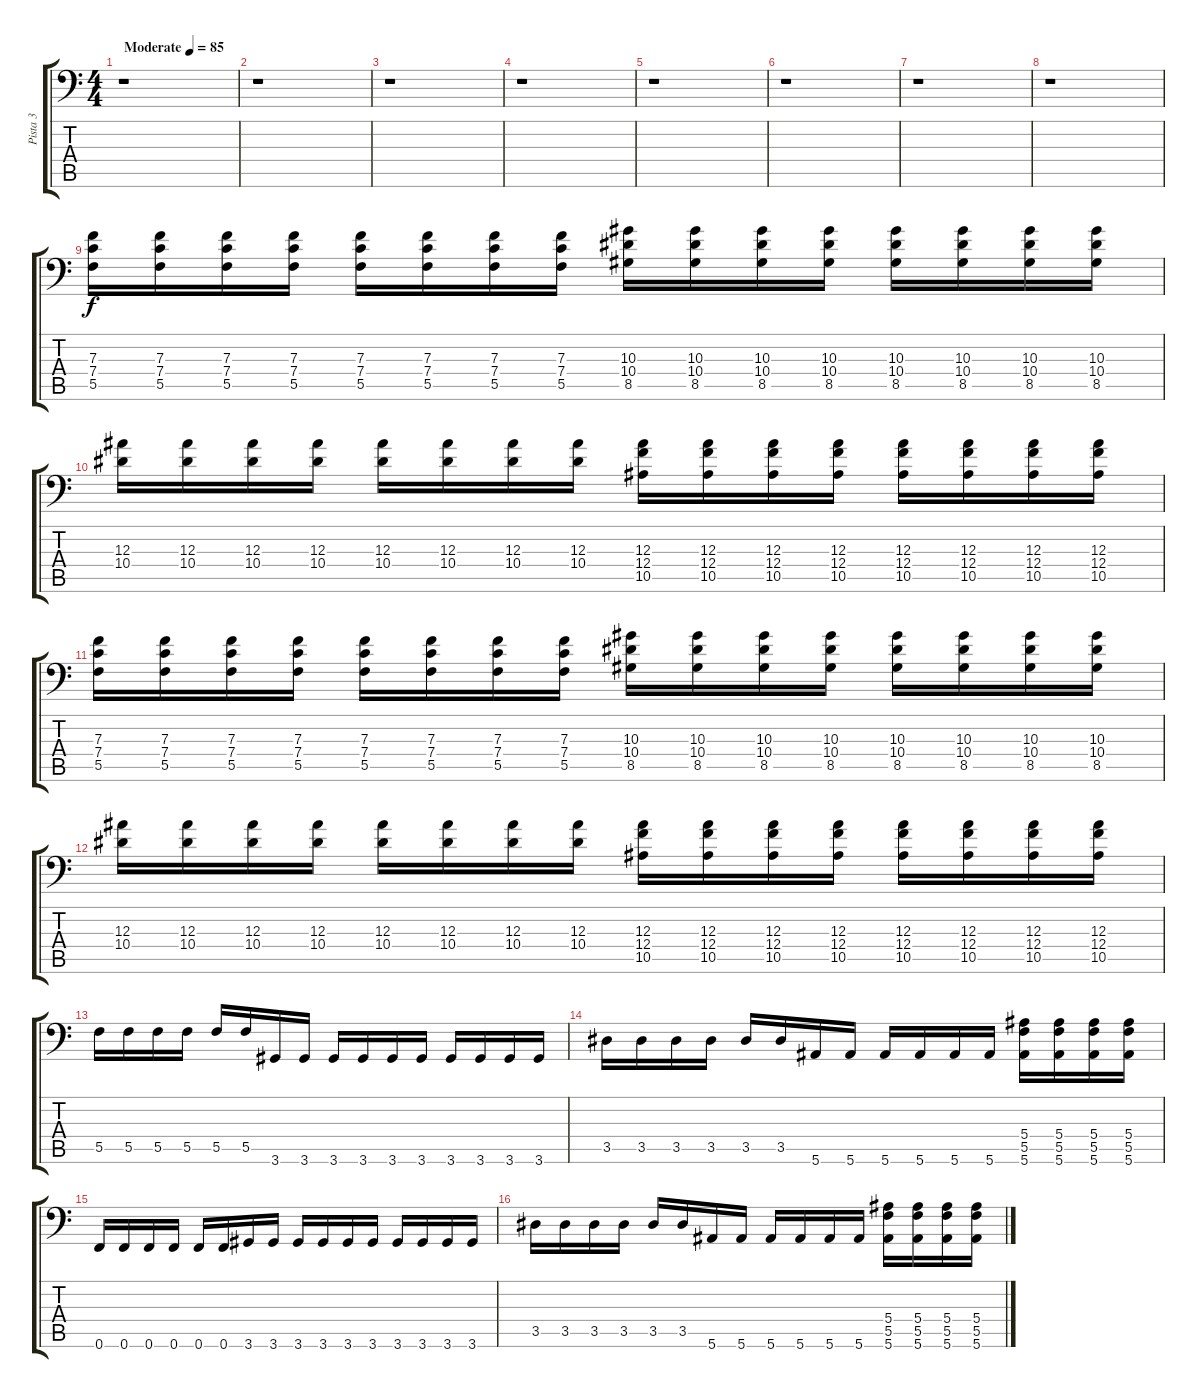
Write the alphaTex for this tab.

\track ("Pista 3" "Pista 3") {instrument distortionguitar}
\staff {score tabs}
\tuning (G3 D3 Bb2 F2 C2 F1) {hide}
\ts (4 4)
\tempo (85 "Moderate")
\clef f4
\ks c
r.1{dy f instrument distortionguitar} |
r.1 |
r.1 |
r.1 |
r.1 |
r.1 |
r.1 |
r.1 |
(7.3 7.4 5.5).16 (7.3 7.4 5.5).16 (7.3 7.4 5.5).16 (7.3 7.4 5.5).16 (7.3 7.4 5.5).16 (7.3 7.4 5.5).16 (7.3 7.4 5.5).16 (7.3 7.4 5.5).16 (10.3 10.4 8.5).16 (10.3 10.4 8.5).16 (10.3 10.4 8.5).16 (10.3 10.4 8.5).16 (10.3 10.4 8.5).16 (10.3 10.4 8.5).16 (10.3 10.4 8.5).16 (10.3 10.4 8.5).16 |
(12.3 10.4).16 (12.3 10.4).16 (12.3 10.4).16 (12.3 10.4).16 (12.3 10.4).16 (12.3 10.4).16 (12.3 10.4).16 (12.3 10.4).16 (12.3 12.4 10.5).16 (12.3 12.4 10.5).16 (12.3 12.4 10.5).16 (12.3 12.4 10.5).16 (12.3 12.4 10.5).16 (12.3 12.4 10.5).16 (12.3 12.4 10.5).16 (12.3 12.4 10.5).16 |
(7.3 7.4 5.5).16 (7.3 7.4 5.5).16 (7.3 7.4 5.5).16 (7.3 7.4 5.5).16 (7.3 7.4 5.5).16 (7.3 7.4 5.5).16 (7.3 7.4 5.5).16 (7.3 7.4 5.5).16 (10.3 10.4 8.5).16 (10.3 10.4 8.5).16 (10.3 10.4 8.5).16 (10.3 10.4 8.5).16 (10.3 10.4 8.5).16 (10.3 10.4 8.5).16 (10.3 10.4 8.5).16 (10.3 10.4 8.5).16 |
(12.3 10.4).16 (12.3 10.4).16 (12.3 10.4).16 (12.3 10.4).16 (12.3 10.4).16 (12.3 10.4).16 (12.3 10.4).16 (12.3 10.4).16 (12.3 12.4 10.5).16 (12.3 12.4 10.5).16 (12.3 12.4 10.5).16 (12.3 12.4 10.5).16 (12.3 12.4 10.5).16 (12.3 12.4 10.5).16 (12.3 12.4 10.5).16 (12.3 12.4 10.5).16 |
5.5.16 5.5.16 5.5.16 5.5.16 5.5.16 5.5.16 3.6.16 3.6.16 3.6.16 3.6.16 3.6.16 3.6.16 3.6.16 3.6.16 3.6.16 3.6.16 |
3.5.16 3.5.16 3.5.16 3.5.16 3.5.16 3.5.16 5.6.16 5.6.16 5.6.16 5.6.16 5.6.16 5.6.16 (5.4 5.5 5.6).16 (5.4 5.5 5.6).16 (5.4 5.5 5.6).16 (5.4 5.5 5.6).16 |
0.6.16 0.6.16 0.6.16 0.6.16 0.6.16 0.6.16 3.6.16 3.6.16 3.6.16 3.6.16 3.6.16 3.6.16 3.6.16 3.6.16 3.6.16 3.6.16 |
3.5.16 3.5.16 3.5.16 3.5.16 3.5.16 3.5.16 5.6.16 5.6.16 5.6.16 5.6.16 5.6.16 5.6.16 (5.4 5.5 5.6).16 (5.4 5.5 5.6).16 (5.4 5.5 5.6).16 (5.4 5.5 5.6).16
